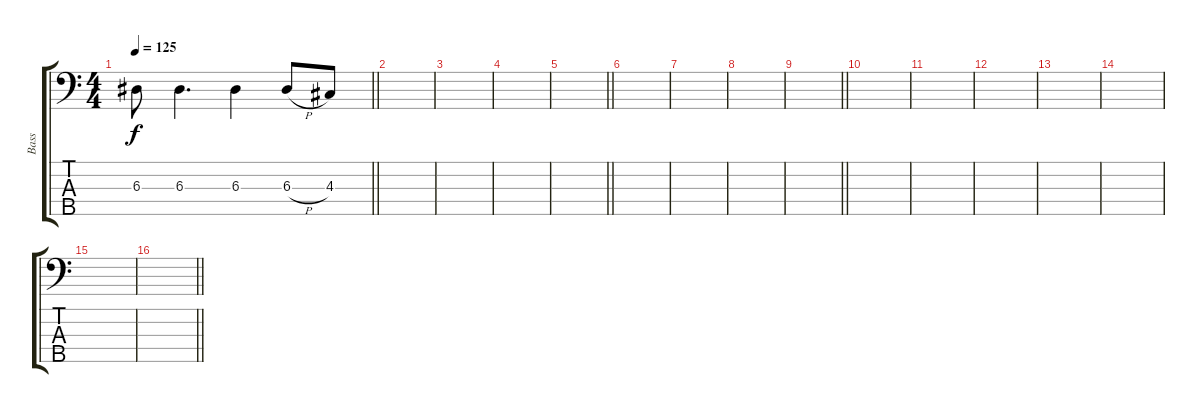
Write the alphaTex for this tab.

\track ("Bass" "Bass") {instrument electricbassfinger}
\staff {score tabs}
\tuning (G2 D2 A1 E1 B0) {hide}
\ts (4 4)
\tempo 125
\clef f4
\barLineRight lightlight
\ks c
6.3{t}.8{dy f} 6.3.4{d} 6.3.4 6.3{h}.8 4.3.8 |
\section ("" "")
|
|
|
\barLineRight lightlight
|
|
|
|
\barLineRight lightlight
|
|
|
|
|
|
|
\barLineRight lightlight
